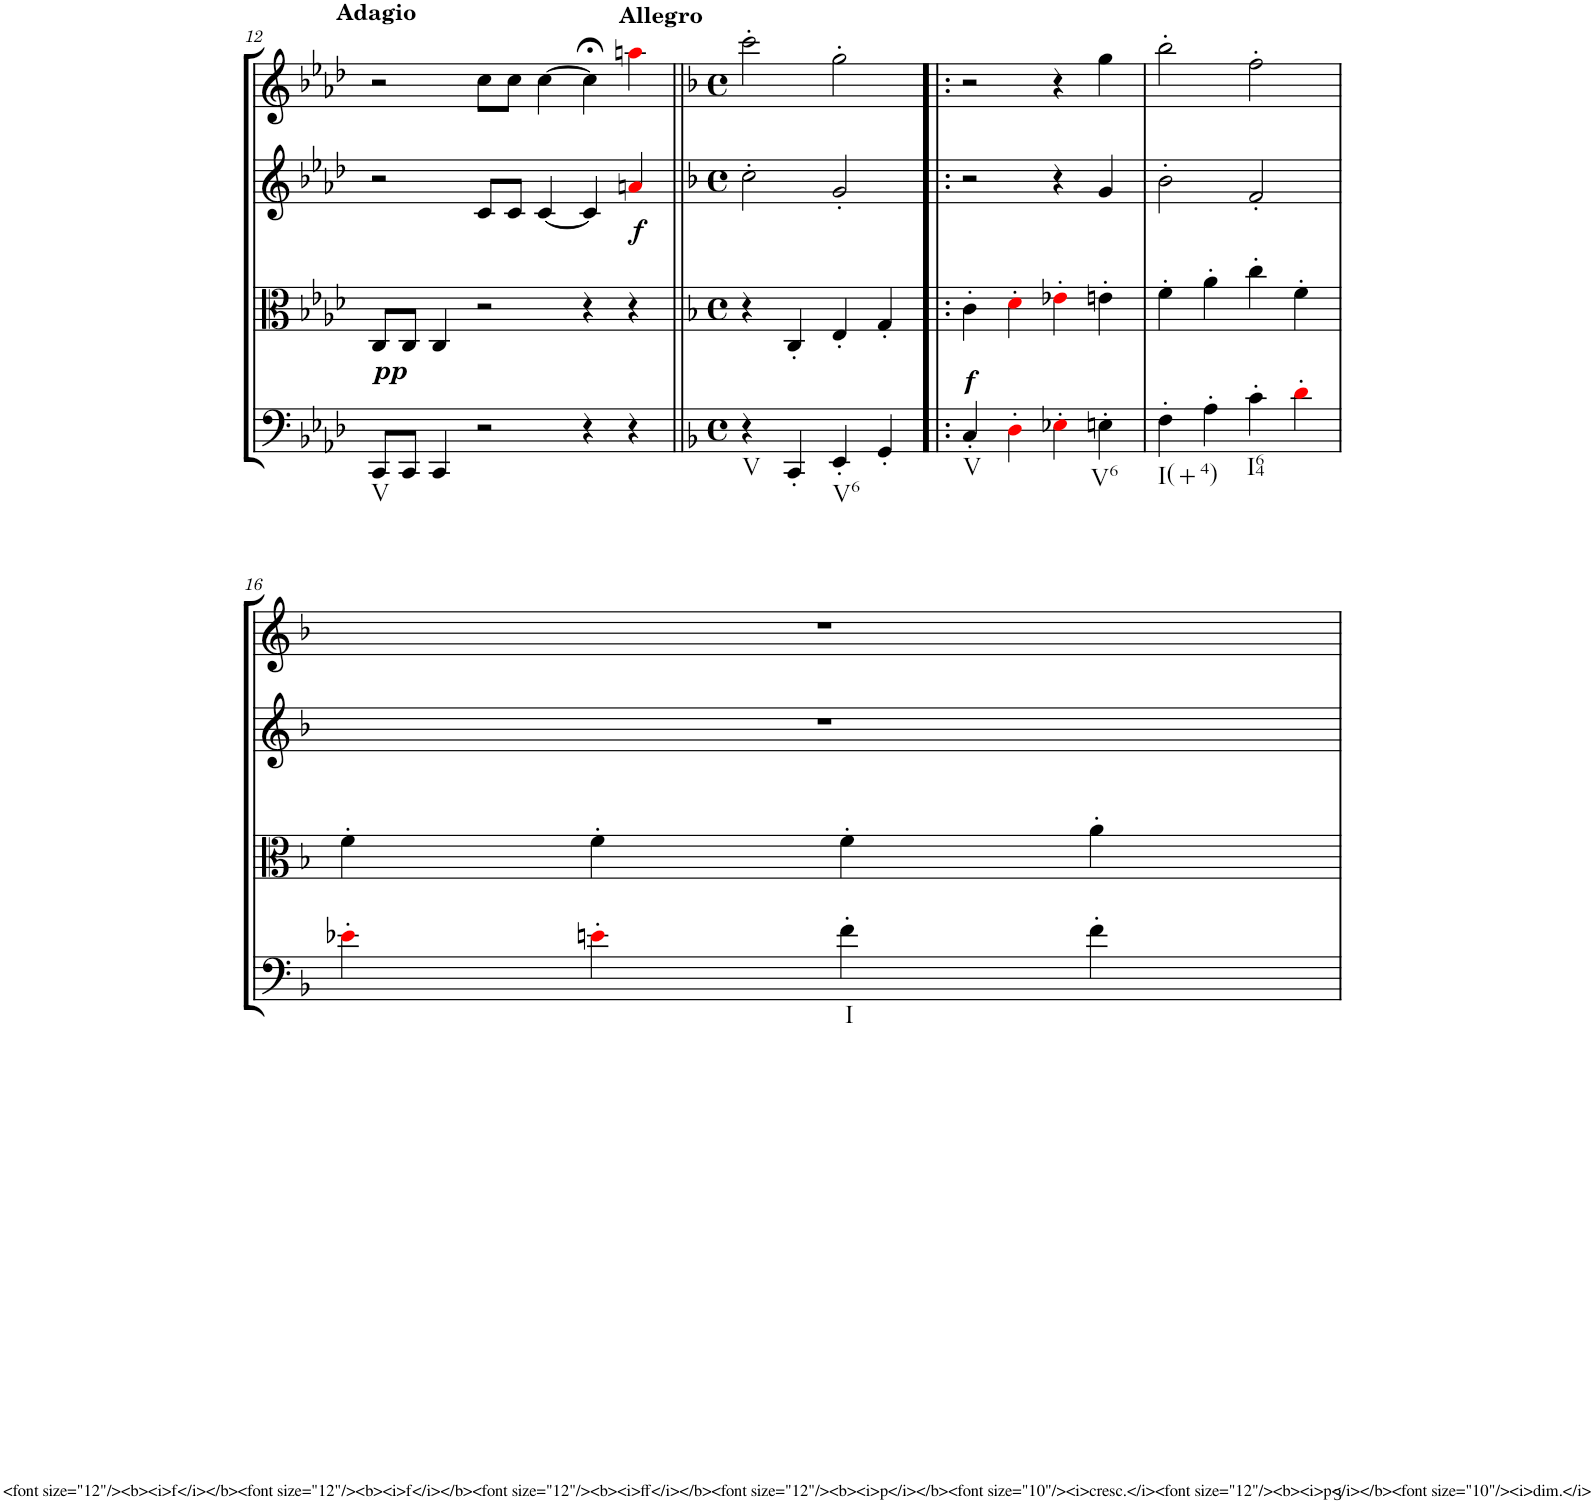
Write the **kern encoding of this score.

**kern	**kern	**kern	**dynam	**kern
*part4	*part3	*part2	*part2	*part1
*staff4	*staff3	*staff2	*staff2	*staff1
*I"Cello	*I"Viola	*I"2nd Violin	*	*I"1st Violin
*	*I'Vla	*I'Vln	*	*I'Vln
!!LO:PB:g=z
*clefF4	*clefC3	*clefG2	*	*clefG2
*k[b-e-a-d-]	*k[b-e-a-d-]	*k[b-e-a-d-]	*	*k[b-e-a-d-]
*A-:	*A-:	*A-:	*	*A-:
*M3/2	*M3/2	*M3/2	*	*M3/2
=12	=12	=12	=12	=12
!	!	!	!	!LO:TX:a:B:t=Adagio
!LO:TX:a:Bi:t=pp	!	!	!	!
!LO:TX:b:t=V	!	!	!	!
8CC/L	8C/L	2r	.	2r
8CC/J	8C/J	.	.	.
4CC/	4C/	.	.	.
2r	2r	8c/L	.	8cc\L
.	.	8c/J	.	8cc\J
.	.	[4c/	.	[4cc\
4r	4r	4c/]	.	4cc;<\]
!	!	!	!	!LO:TX:a:B:t=Allegro
!	!	!	!LO:DY:b	!
4r	4r	4ani/	f	4aani\
=13||	=13||	=13||	=13||	=13||
*k[b-]	*k[b-]	*k[b-]	*	*k[b-]
*F:	*F:	*F:	*	*F:
*M4/4	*M4/4	*M4/4	*	*M4/4
*met(c)	*met(c)	*met(c)	*	*met(c)
!LO:TX:b:t=V	!	!	!	!
4r	4r	2cc'\	.	2ccc'\
4CC'/	4C'/	.	.	.
!LO:TX:b:t=V6	!	!	!	!
4EE'/	4E'/	2g'/	.	2gg'\
4GG'/	4G'/	.	.	.
=14!|:	=14!|:	=14!|:	=14!|:	=14!|:
!LO:TX:a:Bi:t=f	!	!	!	!
!LO:TX:b:t=V	!	!	!	!
4C'/	4c'\	2r	.	2r
4D'i\	4d'i\	.	.	.
4E-X'i\	4e-X'i\	4r	.	4r
!LO:TX:b:t=V6	!	!	!	!
4En'\	4en'\	4g/	.	4gg\
=15	=15	=15	=15	=15
!LO:TX:b:t=I(+4)	!	!	!	!
4F'\	4f'\	2b-'\	.	2bb-'\
4A'\	4a'\	.	.	.
!LO:TX:b:t=I64	!	!	!	!
4c'\	4cc'\	2f'/	.	2ff'\
4d'i\	4f'\	.	.	.
!!LO:LB:g=z
=16	=16	=16	=16	=16
4e-X'i\	4f'\	1r	.	1r
4en'i\	4f'\	.	.	.
!LO:TX:b:t=I	!	!	!	!
4f'\	4f'\	.	.	.
4f'\	4a'\	.	.	.
=	=	=	=	=
*-	*-	*-	*-	*-
